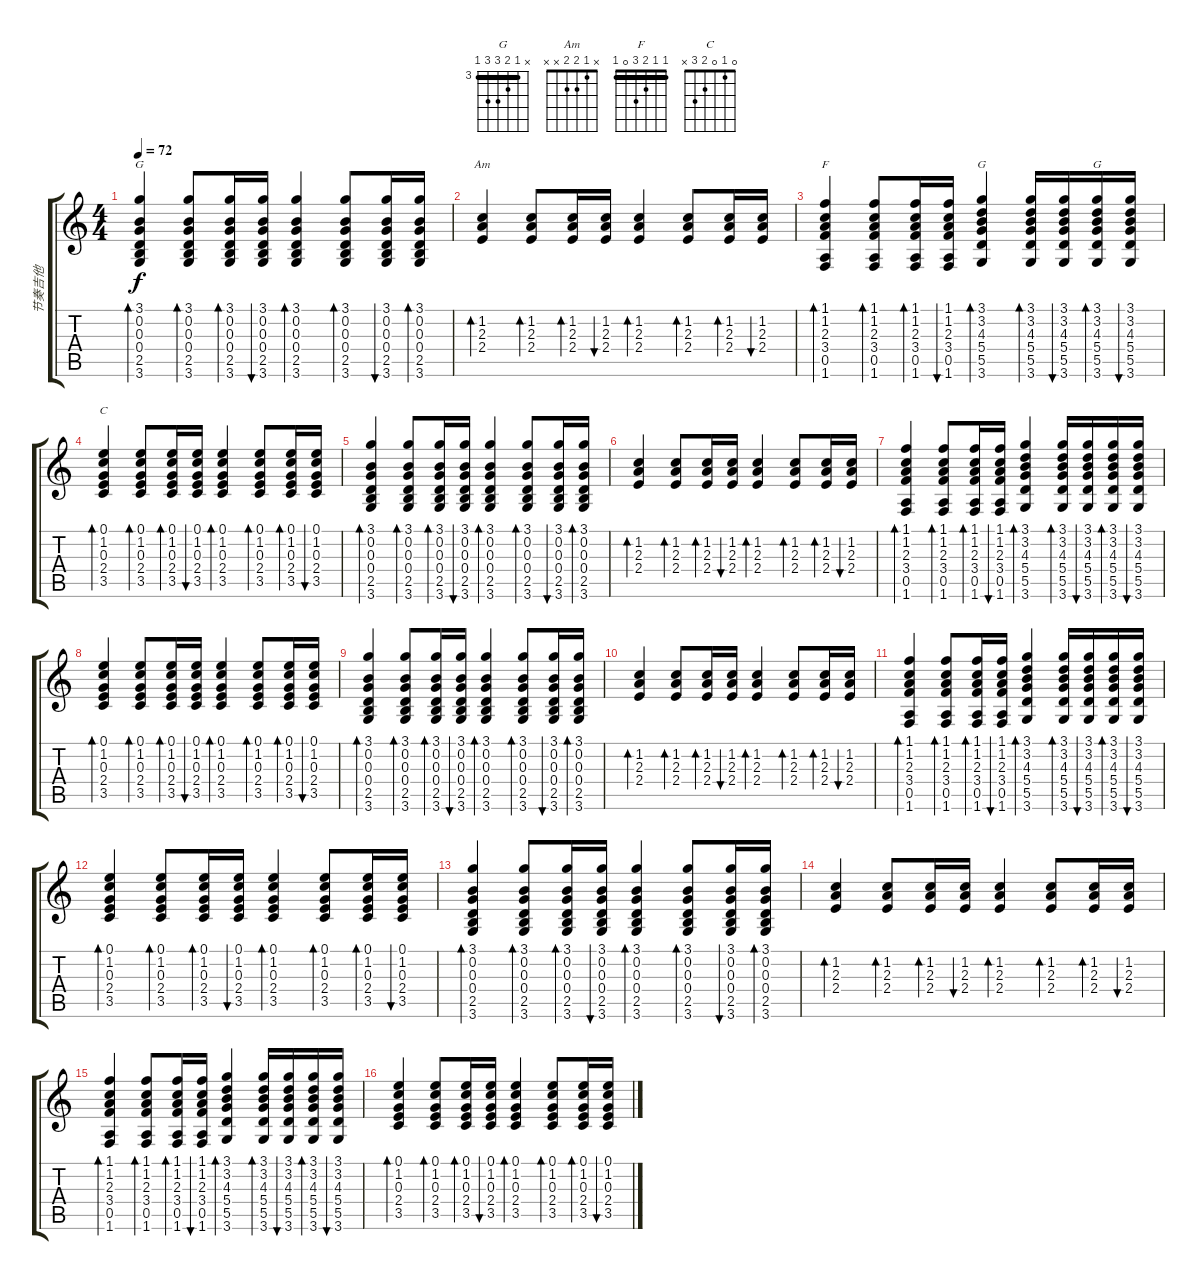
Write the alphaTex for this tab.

\track ("节奏吉他" "节奏吉他") {instrument acousticguitarsteel}
\staff {score tabs}
\tuning (E4 B3 G3 D3 A2 E2) {hide}
\chord ("G" 3 0 0 0 2 3)
\chord ("Am" x 1 2 2 x x)
\chord ("F" 1 1 2 3 0 1) {barre 1}
\chord ("G" 3 3 4 5 5 3) {firstfret 3 barre 3}
\chord ("G" x 3 4 5 5 3) {firstfret 3 barre 3}
\chord ("C" 0 1 0 2 3 x)
\ts (4 4)
\tempo 72
\clef g2
\ks c
(3.1 0.2 0.3 0.4 2.5 3.6).4{bd 60 ch "G" dy f} (3.1 0.2 0.3 0.4 2.5 3.6).8{bd 60} (3.1 0.2 0.3 0.4 2.5 3.6).16{bd 60} (3.1 0.2 0.3 0.4 2.5 3.6).16{bu 60} (3.1 0.2 0.3 0.4 2.5 3.6).4{bd 60} (3.1 0.2 0.3 0.4 2.5 3.6).8{bd 60} (3.1 0.2 0.3 0.4 2.5 3.6).16{bu 60} (3.1 0.2 0.3 0.4 2.5 3.6).16{bd 60} |
(1.2 2.3 2.4).4{bd 60 ch "Am"} (1.2 2.3 2.4).8{bd 60} (1.2 2.3 2.4).16{bd 60} (1.2 2.3 2.4).16{bu 60} (1.2 2.3 2.4).4{bd 60} (1.2 2.3 2.4).8{bd 60} (1.2 2.3 2.4).16{bd 60} (1.2 2.3 2.4).16{bu 60} |
(1.1 1.2 2.3 3.4 0.5 1.6).4{bd 60 ch "F"} (1.1 1.2 2.3 3.4 0.5 1.6).8{bd 60} (1.1 1.2 2.3 3.4 0.5 1.6).16{bd 60} (1.1 1.2 2.3 3.4 0.5 1.6).16{bu 60} (3.1 3.2 4.3 5.4 5.5 3.6).4{bd 60 ch "G"} (3.1 3.2 4.3 5.4 5.5 3.6).16{bd 60} (3.1 3.2 4.3 5.4 5.5 3.6).16{bu 60} (3.1 3.2 4.3 5.4 5.5 3.6).16{bd 60 ch "G"} (3.1 3.2 4.3 5.4 5.5 3.6).16{bu 60} |
(0.1 1.2 0.3 2.4 3.5).4{bd 30 ch "C"} (0.1 1.2 0.3 2.4 3.5).8{bd 60} (0.1 1.2 0.3 2.4 3.5).16{bd 60} (0.1 1.2 0.3 2.4 3.5).16{bu 60} (0.1 1.2 0.3 2.4 3.5).4{bd 60} (0.1 1.2 0.3 2.4 3.5).8{bd 60} (0.1 1.2 0.3 2.4 3.5).16{bd 60} (0.1 1.2 0.3 2.4 3.5).16{bu 60} |
(3.1 0.2 0.3 0.4 2.5 3.6).4{bd 60} (3.1 0.2 0.3 0.4 2.5 3.6).8{bd 60} (3.1 0.2 0.3 0.4 2.5 3.6).16{bd 60} (3.1 0.2 0.3 0.4 2.5 3.6).16{bu 60} (3.1 0.2 0.3 0.4 2.5 3.6).4{bd 60} (3.1 0.2 0.3 0.4 2.5 3.6).8{bd 60} (3.1 0.2 0.3 0.4 2.5 3.6).16{bu 60} (3.1 0.2 0.3 0.4 2.5 3.6).16{bd 60} |
(1.2 2.3 2.4).4{bd 60} (1.2 2.3 2.4).8{bd 60} (1.2 2.3 2.4).16{bd 60} (1.2 2.3 2.4).16{bu 60} (1.2 2.3 2.4).4{bd 60} (1.2 2.3 2.4).8{bd 60} (1.2 2.3 2.4).16{bd 60} (1.2 2.3 2.4).16{bu 60} |
(1.1 1.2 2.3 3.4 0.5 1.6).4{bd 60} (1.1 1.2 2.3 3.4 0.5 1.6).8{bd 60} (1.1 1.2 2.3 3.4 0.5 1.6).16{bd 60} (1.1 1.2 2.3 3.4 0.5 1.6).16{bu 60} (3.1 3.2 4.3 5.4 5.5 3.6).4{bd 60} (3.1 3.2 4.3 5.4 5.5 3.6).16{bd 60} (3.1 3.2 4.3 5.4 5.5 3.6).16{bu 60} (3.1 3.2 4.3 5.4 5.5 3.6).16{bd 60} (3.1 3.2 4.3 5.4 5.5 3.6).16{bu 60} |
(0.1 1.2 0.3 2.4 3.5).4{bd 30} (0.1 1.2 0.3 2.4 3.5).8{bd 60} (0.1 1.2 0.3 2.4 3.5).16{bd 60} (0.1 1.2 0.3 2.4 3.5).16{bu 60} (0.1 1.2 0.3 2.4 3.5).4{bd 60} (0.1 1.2 0.3 2.4 3.5).8{bd 60} (0.1 1.2 0.3 2.4 3.5).16{bd 60} (0.1 1.2 0.3 2.4 3.5).16{bu 60} |
(3.1 0.2 0.3 0.4 2.5 3.6).4{bd 60} (3.1 0.2 0.3 0.4 2.5 3.6).8{bd 60} (3.1 0.2 0.3 0.4 2.5 3.6).16{bd 60} (3.1 0.2 0.3 0.4 2.5 3.6).16{bu 60} (3.1 0.2 0.3 0.4 2.5 3.6).4{bd 60} (3.1 0.2 0.3 0.4 2.5 3.6).8{bd 60} (3.1 0.2 0.3 0.4 2.5 3.6).16{bu 60} (3.1 0.2 0.3 0.4 2.5 3.6).16{bd 60} |
(1.2 2.3 2.4).4{bd 60} (1.2 2.3 2.4).8{bd 60} (1.2 2.3 2.4).16{bd 60} (1.2 2.3 2.4).16{bu 60} (1.2 2.3 2.4).4{bd 60} (1.2 2.3 2.4).8{bd 60} (1.2 2.3 2.4).16{bd 60} (1.2 2.3 2.4).16{bu 60} |
(1.1 1.2 2.3 3.4 0.5 1.6).4{bd 60} (1.1 1.2 2.3 3.4 0.5 1.6).8{bd 60} (1.1 1.2 2.3 3.4 0.5 1.6).16{bd 60} (1.1 1.2 2.3 3.4 0.5 1.6).16{bu 60} (3.1 3.2 4.3 5.4 5.5 3.6).4{bd 60} (3.1 3.2 4.3 5.4 5.5 3.6).16{bd 60} (3.1 3.2 4.3 5.4 5.5 3.6).16{bu 60} (3.1 3.2 4.3 5.4 5.5 3.6).16{bd 60} (3.1 3.2 4.3 5.4 5.5 3.6).16{bu 60} |
(0.1 1.2 0.3 2.4 3.5).4{bd 30} (0.1 1.2 0.3 2.4 3.5).8{bd 60} (0.1 1.2 0.3 2.4 3.5).16{bd 60} (0.1 1.2 0.3 2.4 3.5).16{bu 60} (0.1 1.2 0.3 2.4 3.5).4{bd 60} (0.1 1.2 0.3 2.4 3.5).8{bd 60} (0.1 1.2 0.3 2.4 3.5).16{bd 60} (0.1 1.2 0.3 2.4 3.5).16{bu 60} |
(3.1 0.2 0.3 0.4 2.5 3.6).4{bd 60} (3.1 0.2 0.3 0.4 2.5 3.6).8{bd 60} (3.1 0.2 0.3 0.4 2.5 3.6).16{bd 60} (3.1 0.2 0.3 0.4 2.5 3.6).16{bu 60} (3.1 0.2 0.3 0.4 2.5 3.6).4{bd 60} (3.1 0.2 0.3 0.4 2.5 3.6).8{bd 60} (3.1 0.2 0.3 0.4 2.5 3.6).16{bu 60} (3.1 0.2 0.3 0.4 2.5 3.6).16{bd 60} |
(1.2 2.3 2.4).4{bd 60} (1.2 2.3 2.4).8{bd 60} (1.2 2.3 2.4).16{bd 60} (1.2 2.3 2.4).16{bu 60} (1.2 2.3 2.4).4{bd 60} (1.2 2.3 2.4).8{bd 60} (1.2 2.3 2.4).16{bd 60} (1.2 2.3 2.4).16{bu 60} |
(1.1 1.2 2.3 3.4 0.5 1.6).4{bd 60} (1.1 1.2 2.3 3.4 0.5 1.6).8{bd 60} (1.1 1.2 2.3 3.4 0.5 1.6).16{bd 60} (1.1 1.2 2.3 3.4 0.5 1.6).16{bu 60} (3.1 3.2 4.3 5.4 5.5 3.6).4{bd 60} (3.1 3.2 4.3 5.4 5.5 3.6).16{bd 60} (3.1 3.2 4.3 5.4 5.5 3.6).16{bu 60} (3.1 3.2 4.3 5.4 5.5 3.6).16{bd 60} (3.1 3.2 4.3 5.4 5.5 3.6).16{bu 60} |
(0.1 1.2 0.3 2.4 3.5).4{bd 30} (0.1 1.2 0.3 2.4 3.5).8{bd 60} (0.1 1.2 0.3 2.4 3.5).16{bd 60} (0.1 1.2 0.3 2.4 3.5).16{bu 60} (0.1 1.2 0.3 2.4 3.5).4{bd 60} (0.1 1.2 0.3 2.4 3.5).8{bd 60} (0.1 1.2 0.3 2.4 3.5).16{bd 60} (0.1 1.2 0.3 2.4 3.5).16{bu 60}
